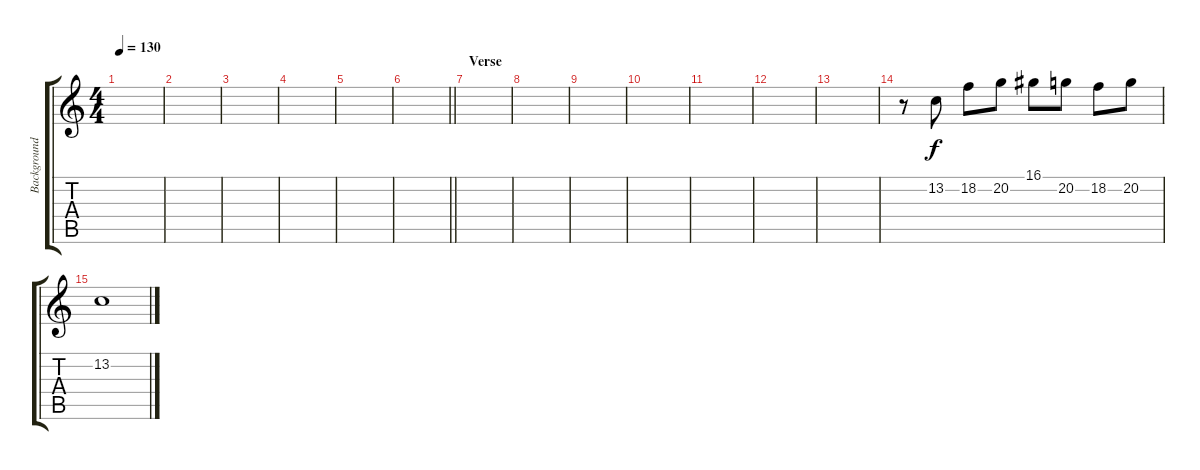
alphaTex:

\track ("Background Vocals" "Background") {instrument voiceoohs}
\staff {score tabs}
\tuning (E4 B3 G3 D3 A2 E2) {hide}
\ts (4 4)
\tempo 130
\clef g2
\ks c
|
|
|
|
|
\barLineRight lightlight
|
\section ("" "Verse")
|
|
|
|
|
|
|
r.8 13.2.8 18.2.8 20.2.8 16.1.8 20.2.8 18.2.8 20.2.8 |
13.2.1
